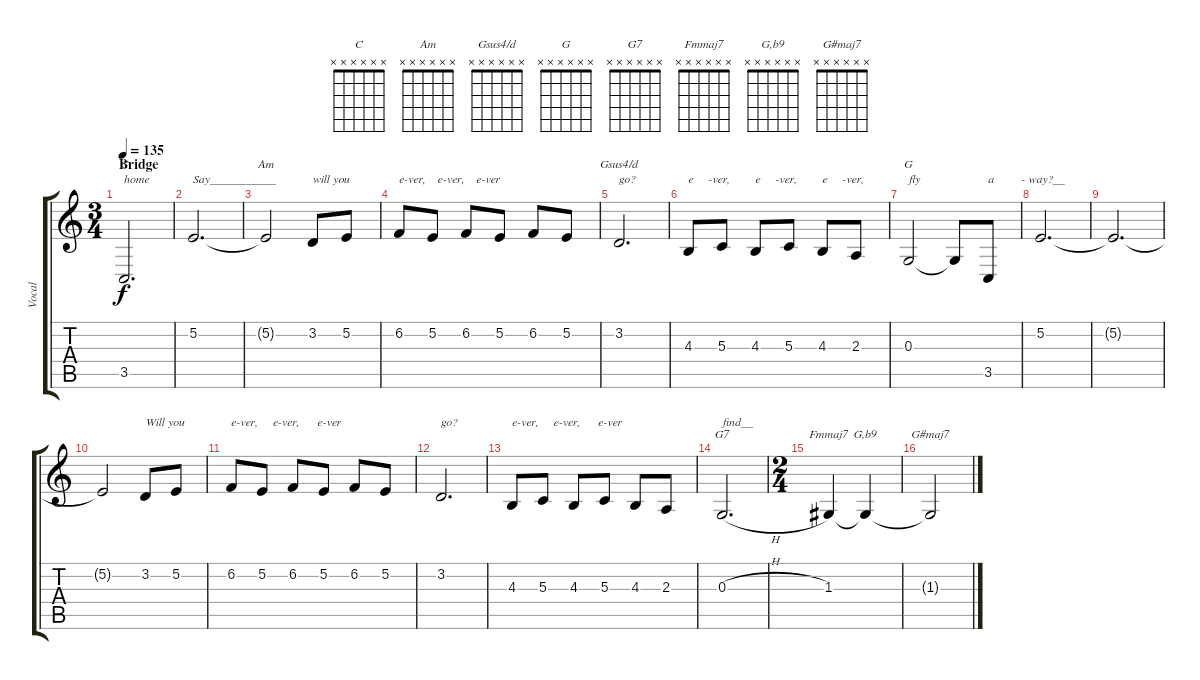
\track ("Vocal" "Vocal") {instrument tuba}
\staff {score tabs}
\tuning (E4 B3 G3 D3 A2 E2) {hide}
\chord ("C" x x x x x x)
\chord ("Am" x x x x x x)
\chord ("Gsus4/d" x x x x x x)
\chord ("G" x x x x x x)
\chord ("G7" x x x x x x)
\chord ("Fmmaj7" x x x x x x)
\chord ("G,b9" x x x x x x)
\chord ("G#maj7" x x x x x x)
\ts (3 4)
\section ("" "Bridge")
\tempo 135
\clef g2
\ks c
3.5.2{d ch "C" txt "home" dy f} |
5.2.2{d txt "Say___________"} |
5.2{t}.2{ch "Am"} 3.2.8{txt "will you"} 5.2.8 |
6.2.8{txt "e-ver,    e-ver,    e-ver"} 5.2.8 6.2.8 5.2.8 6.2.8 5.2.8 |
3.2.2{d ch "Gsus4/d" txt "go?"} |
4.3.8{txt "e     -ver,"} 5.3.8 4.3.8{txt "e     -ver,"} 5.3.8 4.3.8{txt "e     -ver,"} 2.3.8 |
0.3.2{ch "G" txt "fly"} 0.3{t}.8 3.5.8{txt "a         - way?__"} |
5.2.2{d} |
5.2{t}.2{d} |
5.2{t}.2 3.2.8{txt "Will you"} 5.2.8 |
6.2.8{txt "e-ver,     e-ver,      e-ver"} 5.2.8 6.2.8 5.2.8 6.2.8 5.2.8 |
3.2.2{d txt "go?"} |
4.3.8{txt "e-ver,     e-ver,      e-ver"} 5.3.8 4.3.8 5.3.8 4.3.8 2.3.8 |
0.3{h}.2{d ch "G7" txt "find__"} |
\ts (2 4)
1.3.4{ch "Fmmaj7"} 1.3{t}.4{ch "G,b9"} |
1.3{t}.2{ch "G#maj7"}
